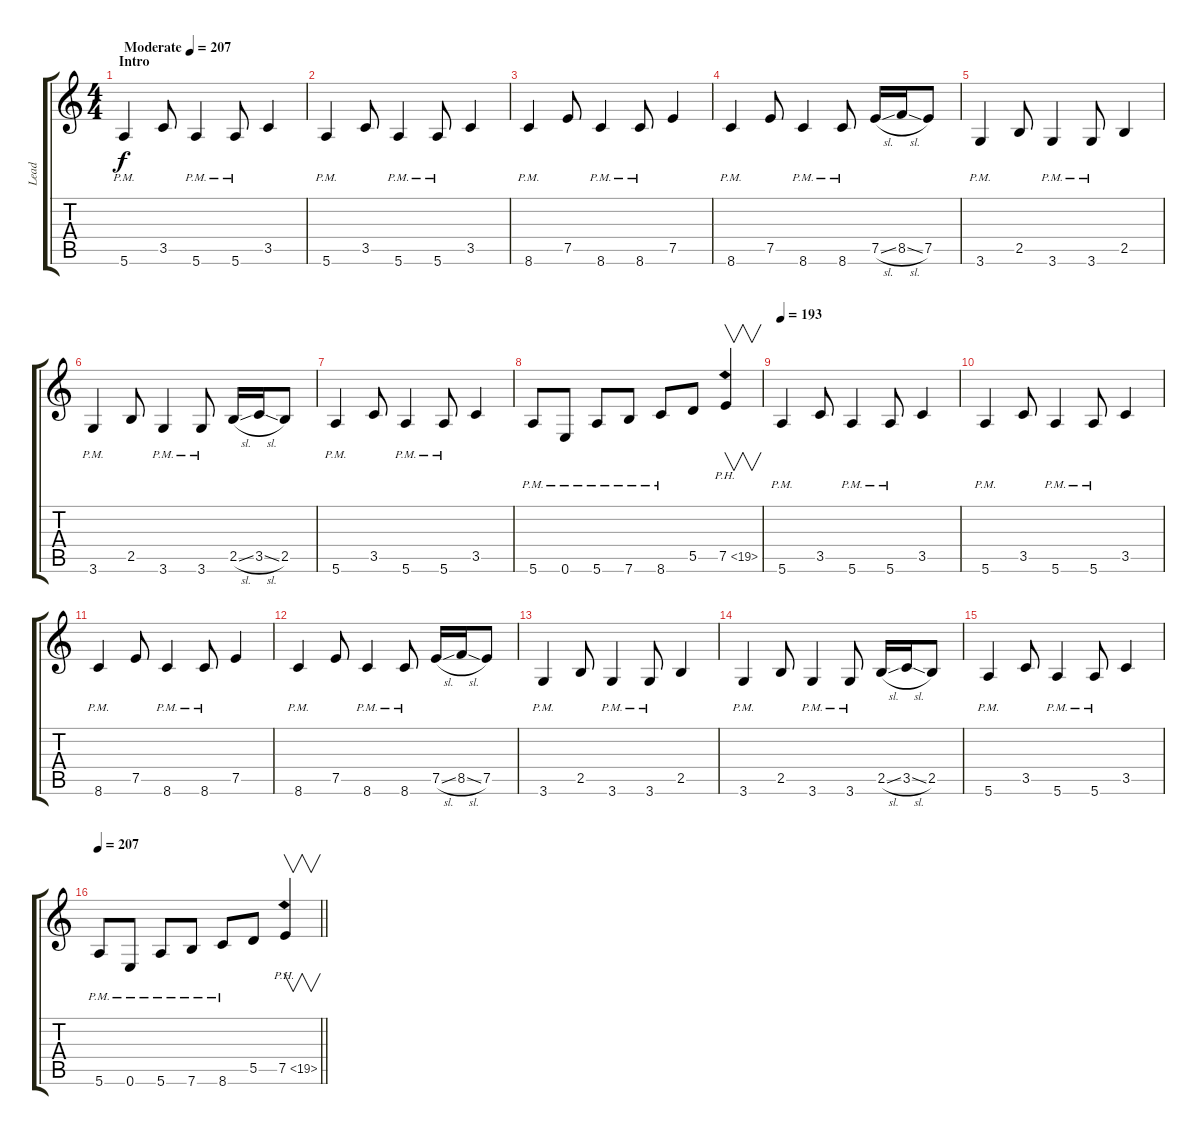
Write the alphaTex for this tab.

\track ("Lead" "Lead") {instrument overdrivenguitar}
\staff {score tabs}
\tuning (E4 B3 G3 D3 A2 E2) {hide}
\ts (4 4)
\section ("" "Intro")
\tempo (207 "Moderate")
\clef g2
\ks c
5.6{pm}.4{dy f instrument overdrivenguitar} 3.5.8 5.6{pm}.4 5.6{pm}.8 3.5.4 |
5.6{pm}.4 3.5.8 5.6{pm}.4 5.6{pm}.8 3.5.4 |
8.6{pm}.4 7.5.8 8.6{pm}.4 8.6{pm}.8 7.5.4 |
8.6{pm}.4 7.5.8 8.6{pm}.4 8.6{pm}.8 7.5{sl}.16 8.5{sl}.16 7.5.8 |
3.6{pm}.4 2.5.8 3.6{pm}.4 3.6{pm}.8 2.5.4 |
3.6{pm}.4 2.5.8 3.6{pm}.4 3.6{pm}.8 2.5{sl}.16 3.5{sl}.16 2.5.8 |
5.6{pm}.4 3.5.8 5.6{pm}.4 5.6{pm}.8 3.5.4 |
5.6{pm}.8 0.6{pm}.8 5.6{pm}.8 7.6{pm}.8 8.6{pm}.8 5.5.8 7.5{ph 12}.4{v instrument guitarharmonics} |
\tempo 193
5.6{pm}.4{instrument overdrivenguitar} 3.5.8 5.6{pm}.4 5.6{pm}.8 3.5.4 |
5.6{pm}.4 3.5.8 5.6{pm}.4 5.6{pm}.8 3.5.4 |
8.6{pm}.4 7.5.8 8.6{pm}.4 8.6{pm}.8 7.5.4 |
8.6{pm}.4 7.5.8 8.6{pm}.4 8.6{pm}.8 7.5{sl}.16 8.5{sl}.16 7.5.8 |
3.6{pm}.4 2.5.8 3.6{pm}.4 3.6{pm}.8 2.5.4 |
3.6{pm}.4 2.5.8 3.6{pm}.4 3.6{pm}.8 2.5{sl}.16 3.5{sl}.16 2.5.8 |
5.6{pm}.4 3.5.8 5.6{pm}.4 5.6{pm}.8 3.5.4 |
\tempo 207
\barLineRight lightlight
5.6{pm}.8 0.6{pm}.8 5.6{pm}.8 7.6{pm}.8 8.6{pm}.8 5.5.8 7.5{ph 12}.4{v instrument guitarharmonics}
